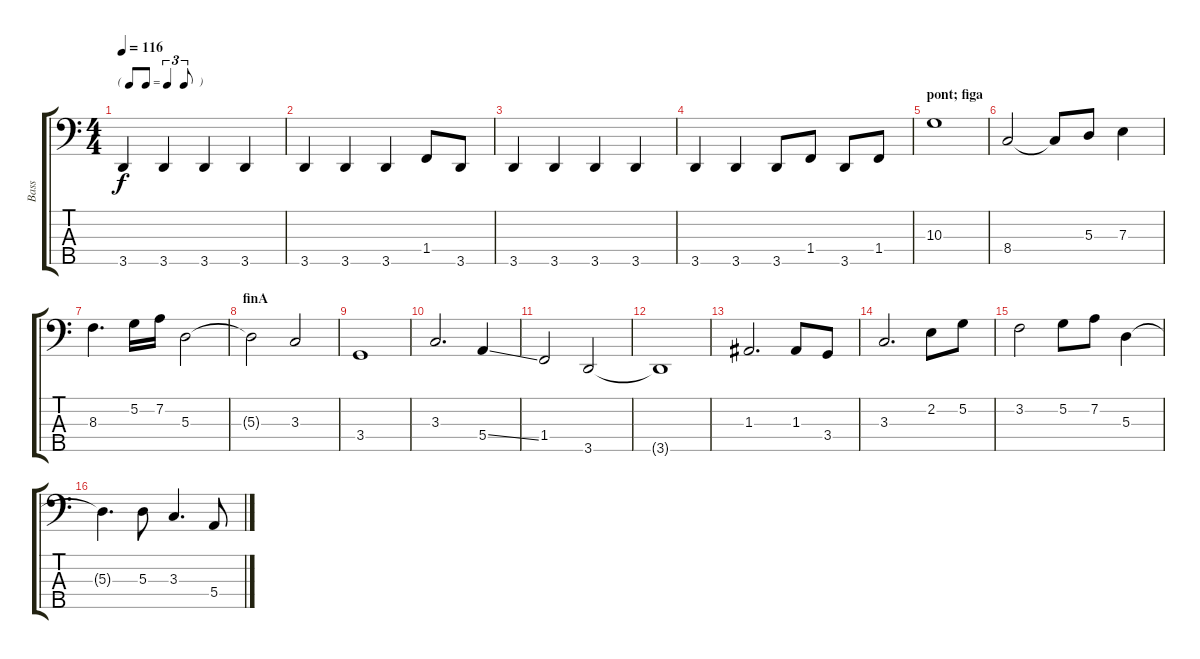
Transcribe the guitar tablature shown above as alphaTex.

\track ("Bass" "Bass") {instrument electricbasspick}
\staff {score tabs}
\tuning (G2 D2 A1 E1 B0) {hide}
\ts (4 4)
\tf triplet8th
\tempo 116
\clef f4
\ks c
3.5.4{dy f} 3.5.4 3.5.4 3.5.4 |
3.5.4 3.5.4 3.5.4 1.4.8 3.5.8 |
3.5.4 3.5.4 3.5.4 3.5.4 |
3.5.4 3.5.4 3.5.8 1.4.8 3.5.8 1.4.8 |
\section ("" "pont; figa")
10.3.1 |
8.4.2 8.4{t}.8 5.3.8 7.3.4 |
8.3.4{d} 5.2.16 7.2.16 5.3.2 |
\section ("" "finA")
5.3{t}.2 3.3.2 |
3.4.1 |
3.3.2{d} 5.4{ss}.4 |
1.4.2 3.5.2 |
3.5{t}.1 |
1.3.2{d} 1.3.8 3.4.8 |
3.3.2{d} 2.2.8 5.2.8 |
3.2.2 5.2.8 7.2.8 5.3.4 |
5.3{t}.4{d} 5.3.8 3.3.4{d} 5.4.8
